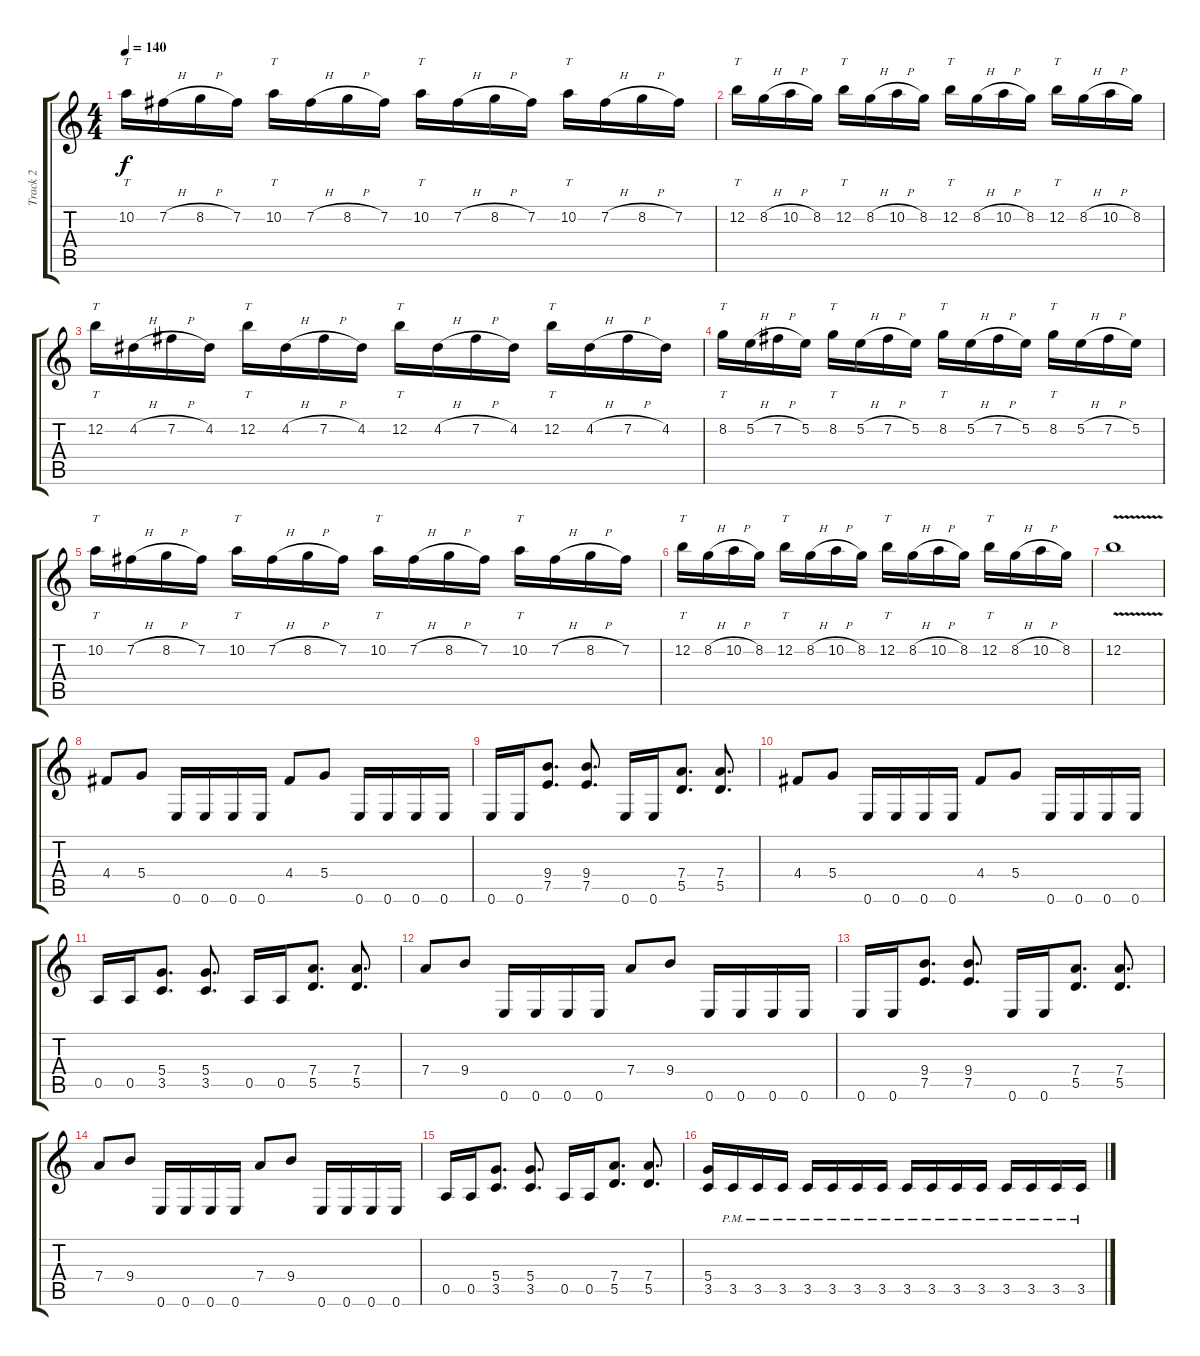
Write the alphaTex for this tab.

\track ("Track 2" "Track 2") {instrument distortionguitar}
\staff {score tabs}
\tuning (E4 B3 G3 D3 A2 E2) {hide}
\ts (4 4)
\tempo 140
\clef g2
\ks c
10.2.16{tt dy f} 7.2{h}.16 8.2{h}.16 7.2.16 10.2.16{tt} 7.2{h}.16 8.2{h}.16 7.2.16 10.2.16{tt} 7.2{h}.16 8.2{h}.16 7.2.16 10.2.16{tt} 7.2{h}.16 8.2{h}.16 7.2.16 |
12.2.16{tt} 8.2{h}.16 10.2{h}.16 8.2.16 12.2.16{tt} 8.2{h}.16 10.2{h}.16 8.2.16 12.2.16{tt} 8.2{h}.16 10.2{h}.16 8.2.16 12.2.16{tt} 8.2{h}.16 10.2{h}.16 8.2.16 |
12.2.16{tt} 4.2{h}.16 7.2{h}.16 4.2.16 12.2.16{tt} 4.2{h}.16 7.2{h}.16 4.2.16 12.2.16{tt} 4.2{h}.16 7.2{h}.16 4.2.16 12.2.16{tt} 4.2{h}.16 7.2{h}.16 4.2.16 |
8.2.16{tt} 5.2{h}.16 7.2{h}.16 5.2.16 8.2.16{tt} 5.2{h}.16 7.2{h}.16 5.2.16 8.2.16{tt} 5.2{h}.16 7.2{h}.16 5.2.16 8.2.16{tt} 5.2{h}.16 7.2{h}.16 5.2.16 |
10.2.16{tt} 7.2{h}.16 8.2{h}.16 7.2.16 10.2.16{tt} 7.2{h}.16 8.2{h}.16 7.2.16 10.2.16{tt} 7.2{h}.16 8.2{h}.16 7.2.16 10.2.16{tt} 7.2{h}.16 8.2{h}.16 7.2.16 |
12.2.16{tt} 8.2{h}.16 10.2{h}.16 8.2.16 12.2.16{tt} 8.2{h}.16 10.2{h}.16 8.2.16 12.2.16{tt} 8.2{h}.16 10.2{h}.16 8.2.16 12.2.16{tt} 8.2{h}.16 10.2{h}.16 8.2.16 |
12.2{v}.1 |
4.4.8 5.4.8 0.6.16 0.6.16 0.6.16 0.6.16 4.4.8 5.4.8 0.6.16 0.6.16 0.6.16 0.6.16 |
0.6.16 0.6.16 (9.4 7.5).8{d} (9.4 7.5).8{d} 0.6.16 0.6.16 (7.4 5.5).8{d} (7.4 5.5).8{d} |
4.4.8 5.4.8 0.6.16 0.6.16 0.6.16 0.6.16 4.4.8 5.4.8 0.6.16 0.6.16 0.6.16 0.6.16 |
0.5.16 0.5.16 (5.4 3.5).8{d} (5.4 3.5).8{d} 0.5.16 0.5.16 (7.4 5.5).8{d} (7.4 5.5).8{d} |
7.4.8 9.4.8 0.6.16 0.6.16 0.6.16 0.6.16 7.4.8 9.4.8 0.6.16 0.6.16 0.6.16 0.6.16 |
0.6.16 0.6.16 (9.4 7.5).8{d} (9.4 7.5).8{d} 0.6.16 0.6.16 (7.4 5.5).8{d} (7.4 5.5).8{d} |
7.4.8 9.4.8 0.6.16 0.6.16 0.6.16 0.6.16 7.4.8 9.4.8 0.6.16 0.6.16 0.6.16 0.6.16 |
0.5.16 0.5.16 (5.4 3.5).8{d} (5.4 3.5).8{d} 0.5.16 0.5.16 (7.4 5.5).8{d} (7.4 5.5).8{d} |
(5.4 3.5).16 3.5{pm}.16 3.5{pm}.16 3.5{pm}.16 3.5{pm}.16 3.5{pm}.16 3.5{pm}.16 3.5{pm}.16 3.5{pm}.16 3.5{pm}.16 3.5{pm}.16 3.5{pm}.16 3.5{pm}.16 3.5{pm}.16 3.5{pm}.16 3.5{pm}.16
